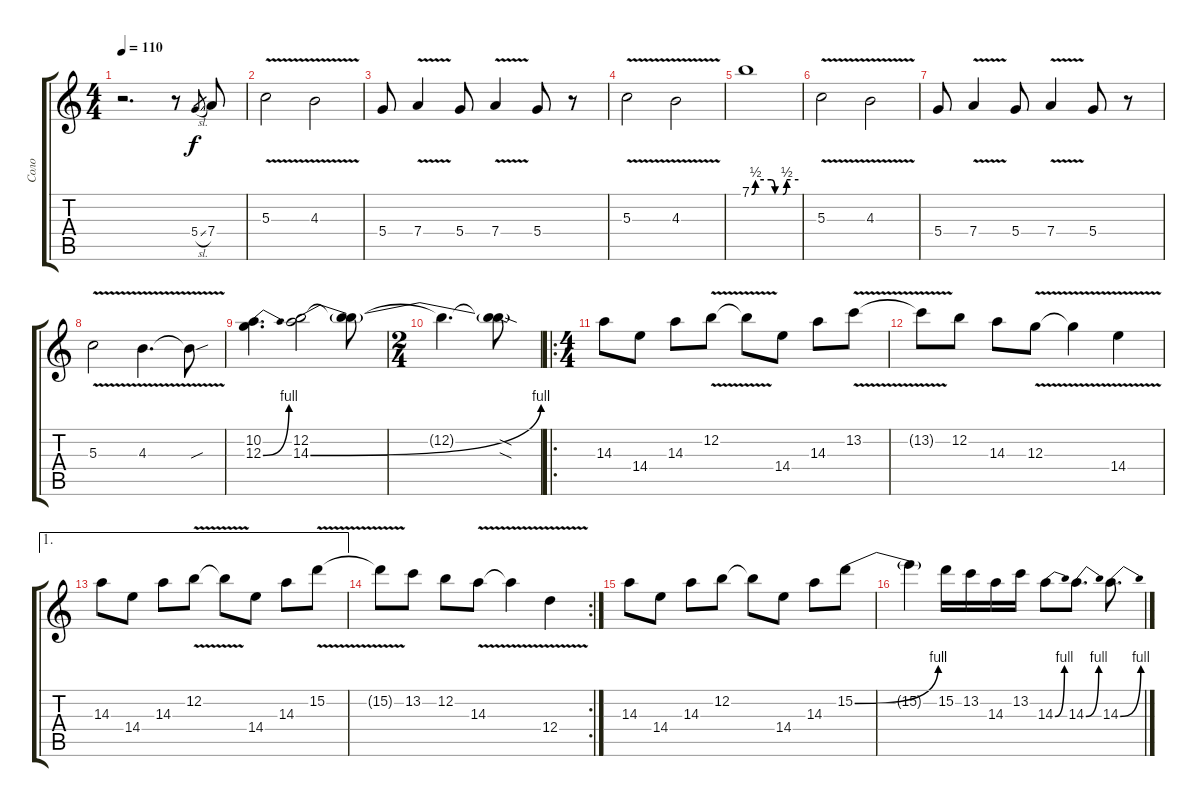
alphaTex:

\track (" Соло " " Соло ") {instrument distortionguitar}
\staff {score tabs}
\tuning (E4 B3 G3 D3 A2 E2) {hide}
\ts (4 4)
\tempo 110
\clef g2
\ks c
r.2{d dy f instrument distortionguitar} r.8 5.4{sl}.8{gr} 7.4.8 |
5.3{v}.2 4.3{v}.2 |
5.4.8 7.4{v}.4 5.4.8 7.4{v}.4 5.4.8 r.8 |
5.3{v}.2 4.3{v}.2 |
7.1{be (custom 0 0 5 2 25 2 30 0 40 0 45 2 50 2 60 2)}.1 |
5.3{v}.2 4.3{v}.2 |
5.4.8 7.4{v}.4 5.4.8 7.4{v}.4 5.4.8 r.8 |
5.3{v}.2 4.3{v}.4{d} 4.3{sou t}.8 |
(10.2 12.3{be (bend 0 0 60 4)}).4{d} (12.2 14.3{be (bend 0 0 60 4)}).2 (12.2{t} 14.3{t}).8 |
\ts (2 4)
12.2{t}.4{d} (12.2{sod t} 14.3{sod t}).8 |
\ro
\ts (4 4)
14.3.8 14.4.8 14.3.8 12.2{v}.8 12.2{t}.8 14.4.8 14.3.8 13.2{v}.8 |
13.2{t}.8 12.2.8 14.3.8 12.3{v}.8 12.3{t}.4 14.4{v}.4 |
\ae 1
14.3.8 14.4.8 14.3.8 12.2{v}.8 12.2{t}.8 14.4.8 14.3.8 15.2{v}.8 |
\rc 2
15.2{t}.8 13.2.8 12.2.8 14.3{v}.8 14.3{t}.4 12.4{v}.4 |
14.3.8 14.4.8 14.3.8 12.2.8 12.2{t}.8 14.4.8 14.3.8 15.2{be (bend 0 0 60 4)}.8 |
15.2{t}.4 15.2.16 13.2.16 14.3.16 13.2.16 14.3{be (bend 0 0 60 4)}.8 14.3{be (bend 0 0 60 4)}.8{d} 14.3{be (bend 0 0 60 4)}.8{d}
